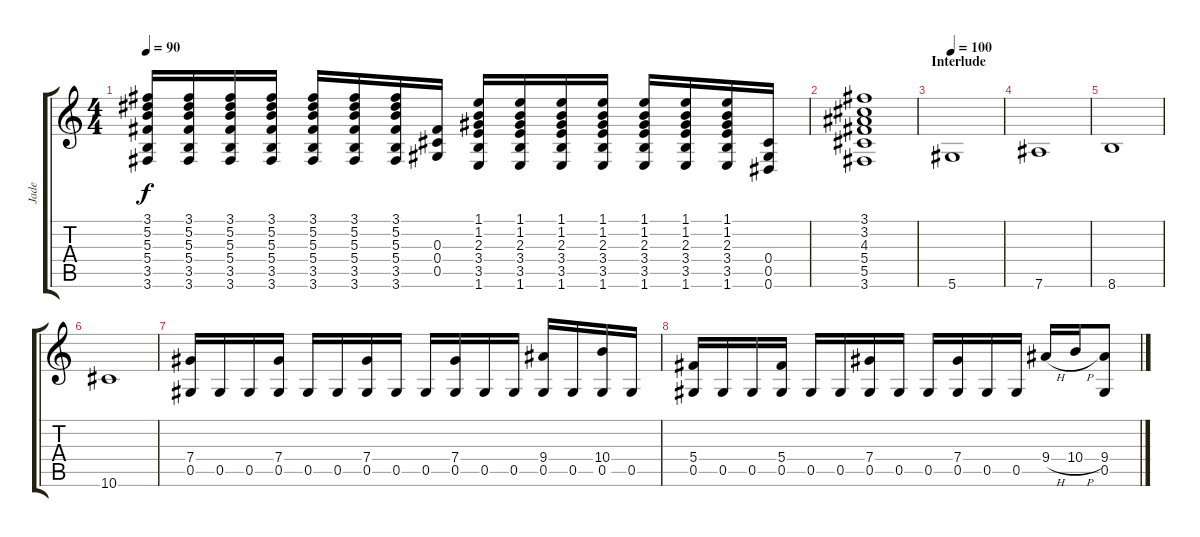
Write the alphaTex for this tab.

\track ("Jade" "Jade") {instrument overdrivenguitar}
\staff {score tabs}
\tuning (Eb4 Bb3 Gb3 Db3 Ab2 Eb2) {hide}
\ts (4 4)
\tempo 90
\clef g2
\ks c
(3.1 5.2 5.3 5.4 3.5 3.6).16{dy f} (3.1 5.2 5.3 5.4 3.5 3.6).16 (3.1 5.2 5.3 5.4 3.5 3.6).16 (3.1 5.2 5.3 5.4 3.5 3.6).16 (3.1 5.2 5.3 5.4 3.5 3.6).16 (3.1 5.2 5.3 5.4 3.5 3.6).16 (3.1 5.2 5.3 5.4 3.5 3.6).16 (0.3 0.4 0.5).16 (1.1 1.2 2.3 3.4 3.5 1.6).16 (1.1 1.2 2.3 3.4 3.5 1.6).16 (1.1 1.2 2.3 3.4 3.5 1.6).16 (1.1 1.2 2.3 3.4 3.5 1.6).16 (1.1 1.2 2.3 3.4 3.5 1.6).16 (1.1 1.2 2.3 3.4 3.5 1.6).16 (1.1 1.2 2.3 3.4 3.5 1.6).16 (0.4 0.5 0.6).16 |
(3.1 3.2 4.3 5.4 5.5 3.6).1 |
\section ("" "Interlude")
\tempo 100
5.6.1 |
7.6.1 |
8.6.1 |
10.6.1 |
(7.4 0.5).16 0.5.16 0.5.16 (7.4 0.5).16 0.5.16 0.5.16 (7.4 0.5).16 0.5.16 0.5.16 (7.4 0.5).16 0.5.16 0.5.16 (9.4 0.5).16 0.5.16 (10.4 0.5).16 0.5.16 |
(5.4 0.5).16 0.5.16 0.5.16 (5.4 0.5).16 0.5.16 0.5.16 (7.4 0.5).16 0.5.16 0.5.16 (7.4 0.5).16 0.5.16 0.5.16 9.4{h}.16 10.4{h}.16 (9.4 0.5).8
